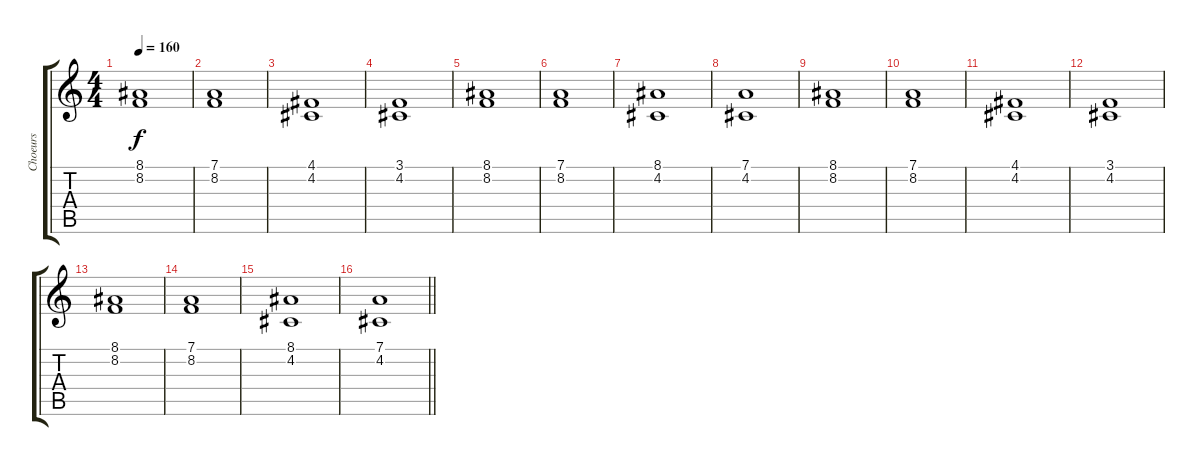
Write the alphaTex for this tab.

\track ("Choeurs" "Choeurs") {instrument choiraahs}
\staff {score tabs}
\tuning (D4 A3 F3 C3 G2 D2) {hide}
\ts (4 4)
\tempo 160
\clef g2
\ks c
(8.1 8.2).1{dy f} |
(7.1 8.2).1 |
(4.1 4.2).1 |
(3.1 4.2).1 |
(8.1 8.2).1 |
(7.1 8.2).1 |
(8.1 4.2).1 |
(7.1 4.2).1 |
(8.1 8.2).1 |
(7.1 8.2).1 |
(4.1 4.2).1 |
(3.1 4.2).1 |
(8.1 8.2).1 |
(7.1 8.2).1 |
(8.1 4.2).1 |
\barLineRight lightlight
(7.1 4.2).1
